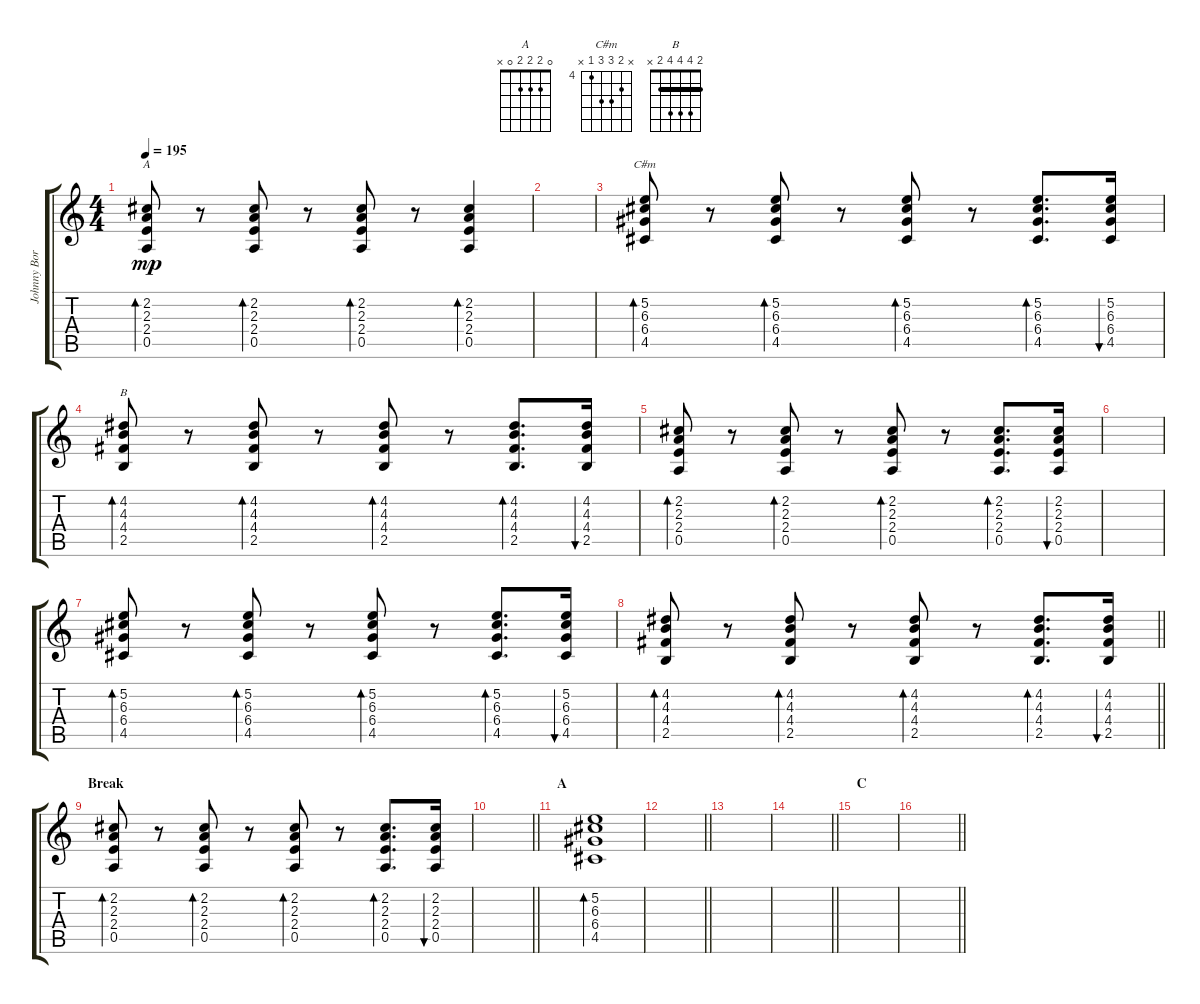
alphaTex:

\track ("Johnny Borell (vox, Guitar)" "Johnny Bor") {instrument acousticguitarsteel}
\staff {score tabs}
\tuning (E4 B3 G3 D3 A2 E2) {hide}
\chord ("A" 0 2 2 2 0 x)
\chord ("C#m" x 5 6 6 4 x) {firstfret 4}
\chord ("B" 2 4 4 4 2 x) {barre 2}
\ts (4 4)
\tempo 195
\clef g2
\ks c
(2.2 2.3 2.4 0.5).8{bd 60 ch "A" dy mp} r.8 (2.2 2.3 2.4 0.5).8{bd 60} r.8 (2.2 2.3 2.4 0.5).8{bd 60} r.8 (2.2 2.3 2.4 0.5).4{bd 60} |
|
(5.2 6.3 6.4 4.5).8{bd 30 ch "C#m"} r.8 (5.2 6.3 6.4 4.5).8{bd 30} r.8 (5.2 6.3 6.4 4.5).8{bd 30} r.8 (5.2 6.3 6.4 4.5).8{d bd 30} (5.2 6.3 6.4 4.5).16{bu 60} |
(4.2 4.3 4.4 2.5).8{bd 60 ch "B"} r.8 (4.2 4.3 4.4 2.5).8{bd 60} r.8 (4.2 4.3 4.4 2.5).8{bd 60} r.8 (4.2 4.3 4.4 2.5).8{d bd 60} (4.2 4.3 4.4 2.5).16{bu 60} |
(2.2 2.3 2.4 0.5).8{bd 60} r.8 (2.2 2.3 2.4 0.5).8{bd 60} r.8 (2.2 2.3 2.4 0.5).8{bd 60} r.8 (2.2 2.3 2.4 0.5).8{d bd 60} (2.2 2.3 2.4 0.5).16{bu 60} |
|
(5.2 6.3 6.4 4.5).8{bd 30} r.8 (5.2 6.3 6.4 4.5).8{bd 30} r.8 (5.2 6.3 6.4 4.5).8{bd 30} r.8 (5.2 6.3 6.4 4.5).8{d bd 30} (5.2 6.3 6.4 4.5).16{bu 60} |
\barLineRight lightlight
(4.2 4.3 4.4 2.5).8{bd 60} r.8 (4.2 4.3 4.4 2.5).8{bd 60} r.8 (4.2 4.3 4.4 2.5).8{bd 60} r.8 (4.2 4.3 4.4 2.5).8{d bd 60} (4.2 4.3 4.4 2.5).16{bu 60} |
\section ("" "Break")
(2.2 2.3 2.4 0.5).8{bd 60} r.8 (2.2 2.3 2.4 0.5).8{bd 60} r.8 (2.2 2.3 2.4 0.5).8{bd 60} r.8 (2.2 2.3 2.4 0.5).8{d bd 60} (2.2 2.3 2.4 0.5).16{bu 60} |
\barLineRight lightlight
|
\section ("" "A")
(5.2 6.3 6.4 4.5).1{bd 30} |
\barLineRight lightlight
|
\section ("" "")
|
\barLineRight lightlight
|
\section ("" "C")
|
\barLineRight lightlight
